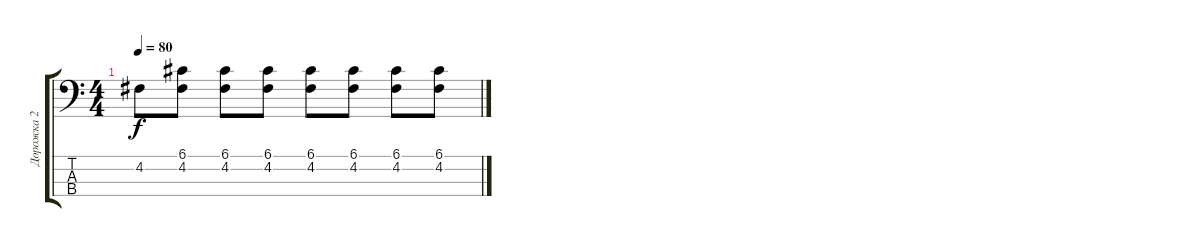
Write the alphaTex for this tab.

\track ("Дорожка 2" "Дорожка 2") {instrument electricbassfinger}
\staff {score tabs}
\tuning (G2 D2 A1 E1) {hide}
\ts (4 4)
\tempo 80
\clef f4
\ks c
4.2.8{dy f} (6.1 4.2).8 (6.1 4.2).8 (6.1 4.2).8 (6.1 4.2).8 (6.1 4.2).8 (6.1 4.2).8 (6.1 4.2).8
